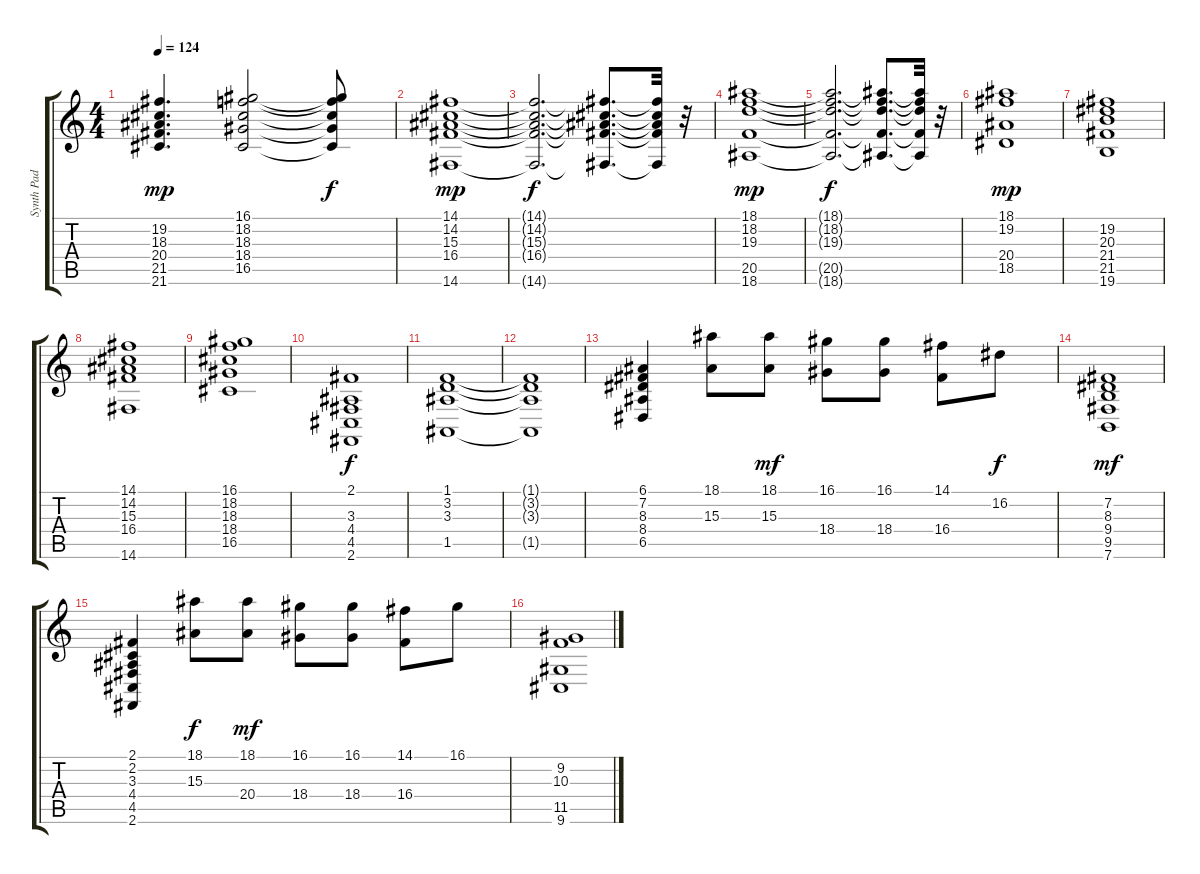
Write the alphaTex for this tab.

\track ("Synth Pad Analog" "Synth Pad ") {instrument stringensemble1}
\staff {score tabs}
\tuning (E4 B3 G3 D3 A2 E2) {hide}
\ts (4 4)
\tempo 124
\clef g2
\ks c
(19.2 18.3 20.4 21.5 21.6).4{d dy mp} (16.1 18.2 18.3 18.4 16.5).2 (16.1{t} 18.2{t} 18.3{t} 18.4{t} 16.5{t}).8{dy f} |
(14.1 14.2 15.3 16.4 14.6).1{dy mp} |
(14.1{t} 14.2{t} 15.3{t} 16.4{t} 14.6{t}).2{d dy f} (14.1{t} 14.2{t} 15.3{t} 16.4{t} 14.6{t}).8{d} (14.1{t} 14.2{t} 15.3{t} 16.4{t} 14.6{t}).32 r.32 |
(18.1 18.2 19.3 20.5 18.6).1{dy mp} |
(18.1{t} 18.2{t} 19.3{t} 20.5{t} 18.6{t}).2{d dy f} (18.1{t} 18.2{t} 19.3{t} 20.5{t} 18.6{t}).8{d} (18.1{t} 18.2{t} 19.3{t} 20.5{t} 18.6{t}).32 r.32 |
(18.1 19.2 20.4 18.5).1{dy mp} |
(19.2 20.3 21.4 21.5 19.6).1 |
(14.1 14.2 15.3 16.4 14.6).1 |
(16.1 18.2 18.3 18.4 16.5).1 |
(2.1 3.3 4.4 4.5 2.6).1{dy f} |
(1.1 3.2 3.3 1.5).1 |
(1.1{t} 3.2{t} 3.3{t} 1.5{t}).1 |
(6.1 7.2 8.3 8.4 6.5).4 (18.1 15.3).8 (18.1 15.3).8{dy mf} (16.1 18.4).8 (16.1 18.4).8 (14.1 16.4).8 16.2.8{dy f} |
(7.2 8.3 9.4 9.5 7.6).1{dy mf} |
(2.1 2.2 3.3 4.4 4.5 2.6).4 (18.1 15.3).8{dy f} (18.1 20.4).8{dy mf} (16.1 18.4).8 (16.1 18.4).8 (14.1 16.4).8 16.1.8 |
(9.2 10.3 11.5 9.6).1
